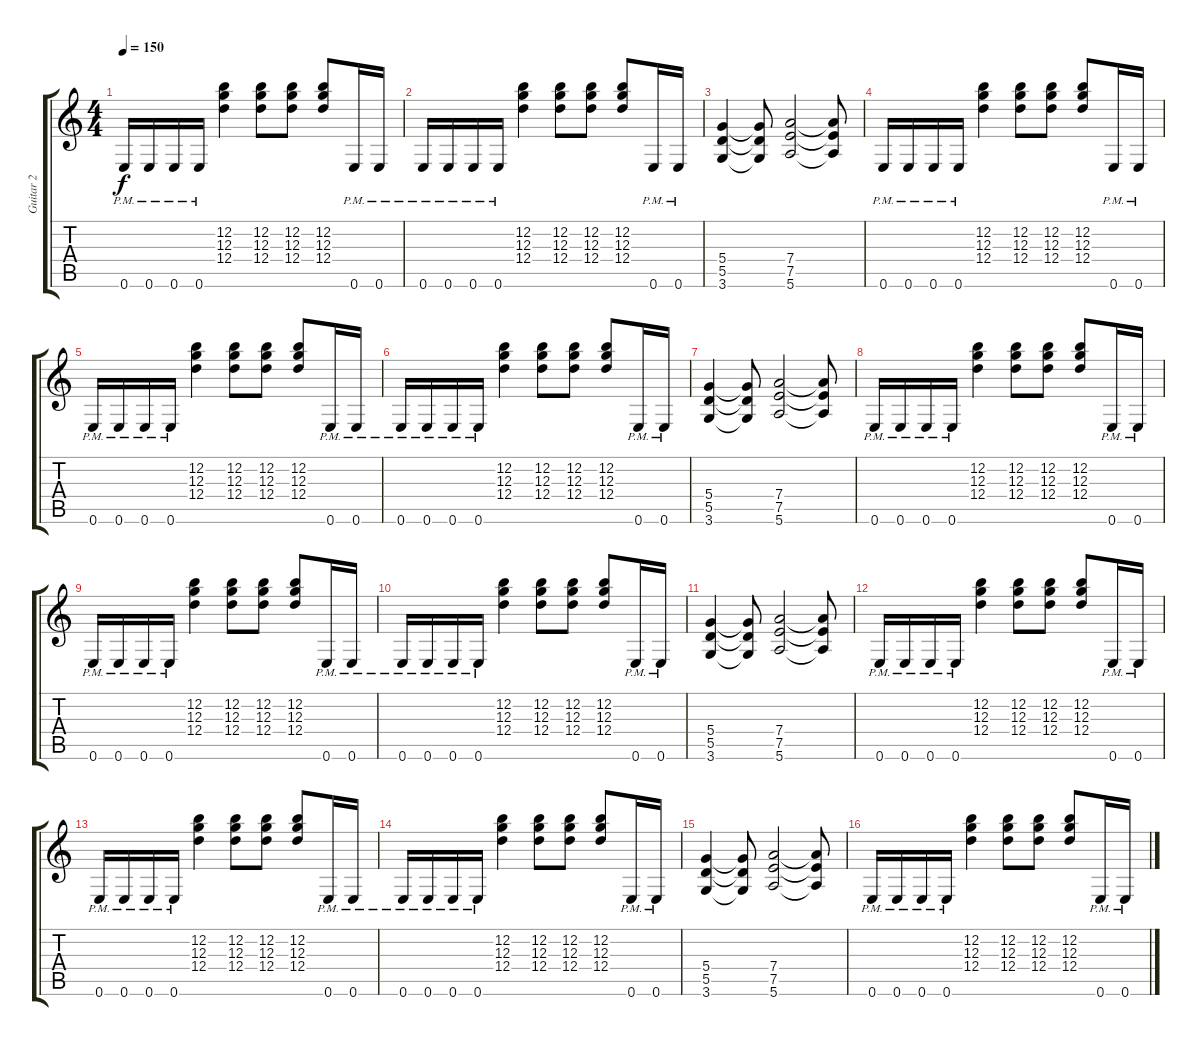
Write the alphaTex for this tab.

\track ("Guitar 2" "Guitar 2") {instrument overdrivenguitar}
\staff {score tabs}
\tuning (E4 B3 G3 D3 A2 E2) {hide}
\ts (4 4)
\tempo 150
\clef g2
\ks c
0.6{pm}.16{dy f} 0.6{pm}.16 0.6{pm}.16 0.6{pm}.16 (12.2 12.3 12.4).4 (12.2 12.3 12.4).8 (12.2 12.3 12.4).8 (12.2 12.3 12.4).8 0.6{pm}.16 0.6{pm}.16 |
0.6{pm}.16 0.6{pm}.16 0.6{pm}.16 0.6{pm}.16 (12.2 12.3 12.4).4 (12.2 12.3 12.4).8 (12.2 12.3 12.4).8 (12.2 12.3 12.4).8 0.6{pm}.16 0.6{pm}.16 |
(5.4 5.5 3.6).4 (5.4{t} 5.5{t} 3.6{t}).8 (7.4 7.5 5.6).2 (7.4{t} 7.5{t} 5.6{t}).8 |
0.6{pm}.16 0.6{pm}.16 0.6{pm}.16 0.6{pm}.16 (12.2 12.3 12.4).4 (12.2 12.3 12.4).8 (12.2 12.3 12.4).8 (12.2 12.3 12.4).8 0.6{pm}.16 0.6{pm}.16 |
0.6{pm}.16 0.6{pm}.16 0.6{pm}.16 0.6{pm}.16 (12.2 12.3 12.4).4 (12.2 12.3 12.4).8 (12.2 12.3 12.4).8 (12.2 12.3 12.4).8 0.6{pm}.16 0.6{pm}.16 |
0.6{pm}.16 0.6{pm}.16 0.6{pm}.16 0.6{pm}.16 (12.2 12.3 12.4).4 (12.2 12.3 12.4).8 (12.2 12.3 12.4).8 (12.2 12.3 12.4).8 0.6{pm}.16 0.6{pm}.16 |
(5.4 5.5 3.6).4 (5.4{t} 5.5{t} 3.6{t}).8 (7.4 7.5 5.6).2 (7.4{t} 7.5{t} 5.6{t}).8 |
0.6{pm}.16 0.6{pm}.16 0.6{pm}.16 0.6{pm}.16 (12.2 12.3 12.4).4 (12.2 12.3 12.4).8 (12.2 12.3 12.4).8 (12.2 12.3 12.4).8 0.6{pm}.16 0.6{pm}.16 |
0.6{pm}.16 0.6{pm}.16 0.6{pm}.16 0.6{pm}.16 (12.2 12.3 12.4).4 (12.2 12.3 12.4).8 (12.2 12.3 12.4).8 (12.2 12.3 12.4).8 0.6{pm}.16 0.6{pm}.16 |
0.6{pm}.16 0.6{pm}.16 0.6{pm}.16 0.6{pm}.16 (12.2 12.3 12.4).4 (12.2 12.3 12.4).8 (12.2 12.3 12.4).8 (12.2 12.3 12.4).8 0.6{pm}.16 0.6{pm}.16 |
(5.4 5.5 3.6).4 (5.4{t} 5.5{t} 3.6{t}).8 (7.4 7.5 5.6).2 (7.4{t} 7.5{t} 5.6{t}).8 |
0.6{pm}.16 0.6{pm}.16 0.6{pm}.16 0.6{pm}.16 (12.2 12.3 12.4).4 (12.2 12.3 12.4).8 (12.2 12.3 12.4).8 (12.2 12.3 12.4).8 0.6{pm}.16 0.6{pm}.16 |
0.6{pm}.16 0.6{pm}.16 0.6{pm}.16 0.6{pm}.16 (12.2 12.3 12.4).4 (12.2 12.3 12.4).8 (12.2 12.3 12.4).8 (12.2 12.3 12.4).8 0.6{pm}.16 0.6{pm}.16 |
0.6{pm}.16 0.6{pm}.16 0.6{pm}.16 0.6{pm}.16 (12.2 12.3 12.4).4 (12.2 12.3 12.4).8 (12.2 12.3 12.4).8 (12.2 12.3 12.4).8 0.6{pm}.16 0.6{pm}.16 |
(5.4 5.5 3.6).4 (5.4{t} 5.5{t} 3.6{t}).8 (7.4 7.5 5.6).2 (7.4{t} 7.5{t} 5.6{t}).8 |
0.6{pm}.16 0.6{pm}.16 0.6{pm}.16 0.6{pm}.16 (12.2 12.3 12.4).4 (12.2 12.3 12.4).8 (12.2 12.3 12.4).8 (12.2 12.3 12.4).8 0.6{pm}.16 0.6{pm}.16
